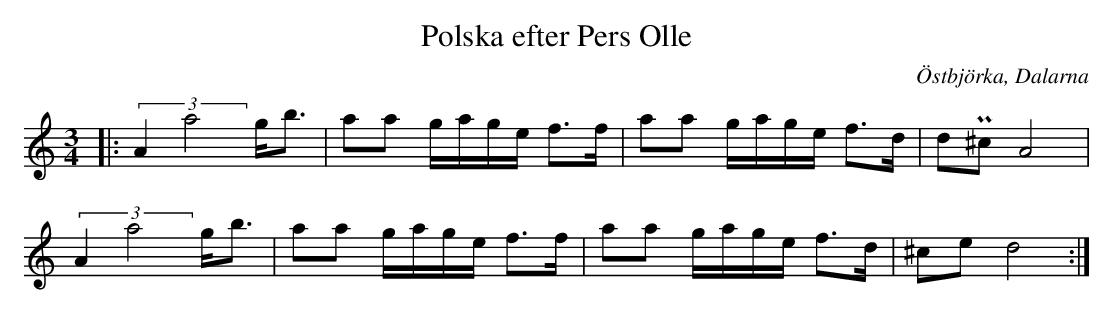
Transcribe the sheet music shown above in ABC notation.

X:1
T:Polska efter Pers Olle
O:Östbjörka, Dalarna
M:3/4
L:1/16
K:D Dor
|: (3:2:2A4a8 gb3 | a2a2 gage f3f | a2a2 gage f3d | d2P^c2 A8 |
   (3:2:2A4a8 gb3 | a2a2 gage f3f | a2a2 gage f3d | ^c2e2 d8 :|
